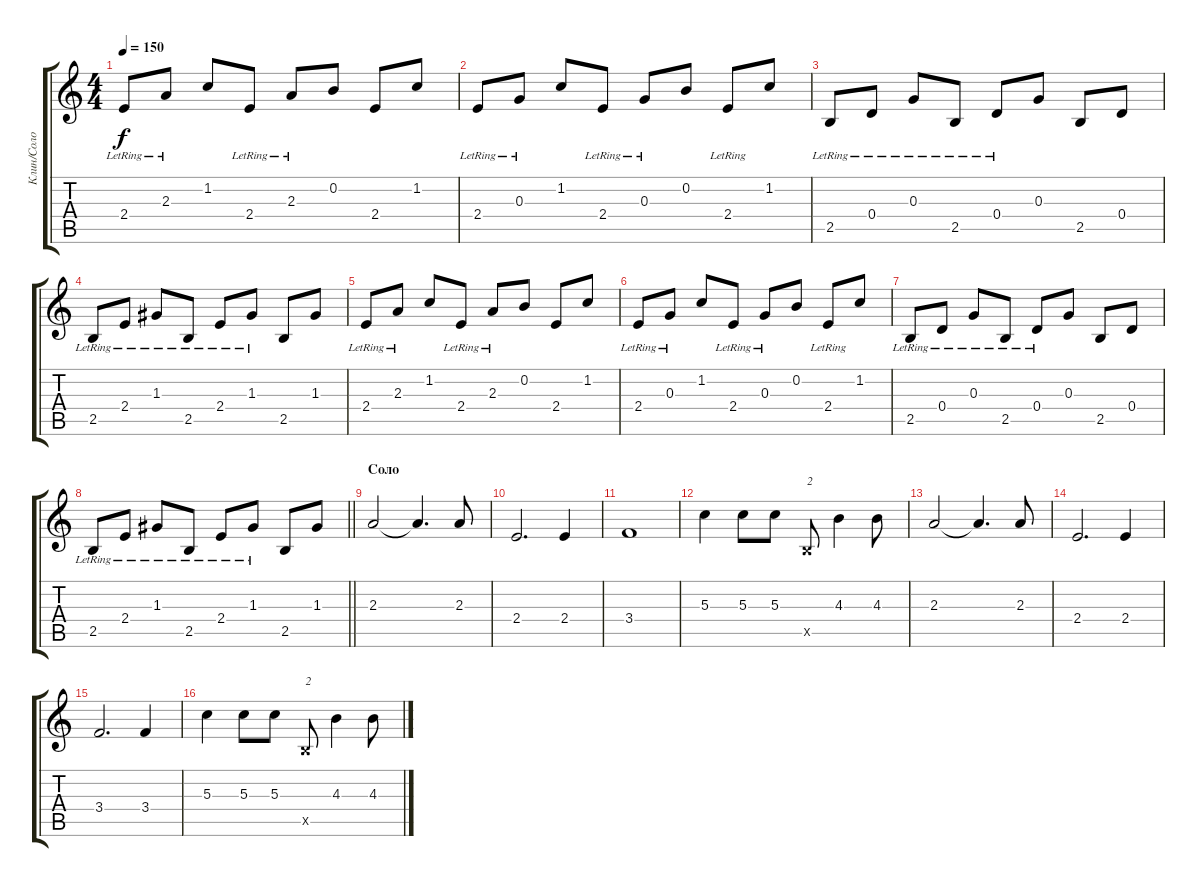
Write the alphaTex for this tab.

\track ("Клин/Соло" "Клин/Соло") {instrument acousticguitarsteel}
\staff {score tabs}
\tuning (E4 B3 G3 D3 A2 E2) {hide}
\ts (4 4)
\tempo 150
\clef g2
\ks c
2.4{lr}.8{dy f} 2.3{lr}.8 1.2.8 2.4{lr}.8 2.3{lr}.8 0.2.8 2.4.8 1.2.8 |
2.4{lr}.8 0.3{lr}.8 1.2.8 2.4{lr}.8 0.3{lr}.8 0.2.8 2.4{lr}.8 1.2.8 |
2.5{lr}.8 0.4{lr}.8 0.3{lr}.8 2.5{lr}.8 0.4{lr}.8 0.3.8 2.5.8 0.4.8 |
2.5{lr}.8 2.4{lr}.8 1.3{lr}.8 2.5{lr}.8 2.4{lr}.8 1.3{lr}.8 2.5.8 1.3.8 |
2.4{lr}.8 2.3{lr}.8 1.2.8 2.4{lr}.8 2.3{lr}.8 0.2.8 2.4.8 1.2.8 |
2.4{lr}.8 0.3{lr}.8 1.2.8 2.4{lr}.8 0.3{lr}.8 0.2.8 2.4{lr}.8 1.2.8 |
2.5{lr}.8 0.4{lr}.8 0.3{lr}.8 2.5{lr}.8 0.4{lr}.8 0.3.8 2.5.8 0.4.8 |
\barLineRight lightlight
2.5{lr}.8 2.4{lr}.8 1.3{lr}.8 2.5{lr}.8 2.4{lr}.8 1.3{lr}.8 2.5.8 1.3.8 |
\section ("" "Соло")
2.3.2{instrument overdrivenguitar} 2.3{t}.4{d} 2.3.8 |
2.4.2{d} 2.4.4 |
3.4.1 |
5.3.4 5.3.8 5.3.8 2.5{x}.8{txt "2"} 4.3.4 4.3.8 |
2.3.2 2.3{t}.4{d} 2.3.8 |
2.4.2{d} 2.4.4 |
3.4.2{d} 3.4.4 |
5.3.4 5.3.8 5.3.8 2.5{x}.8{txt "2"} 4.3.4 4.3.8
